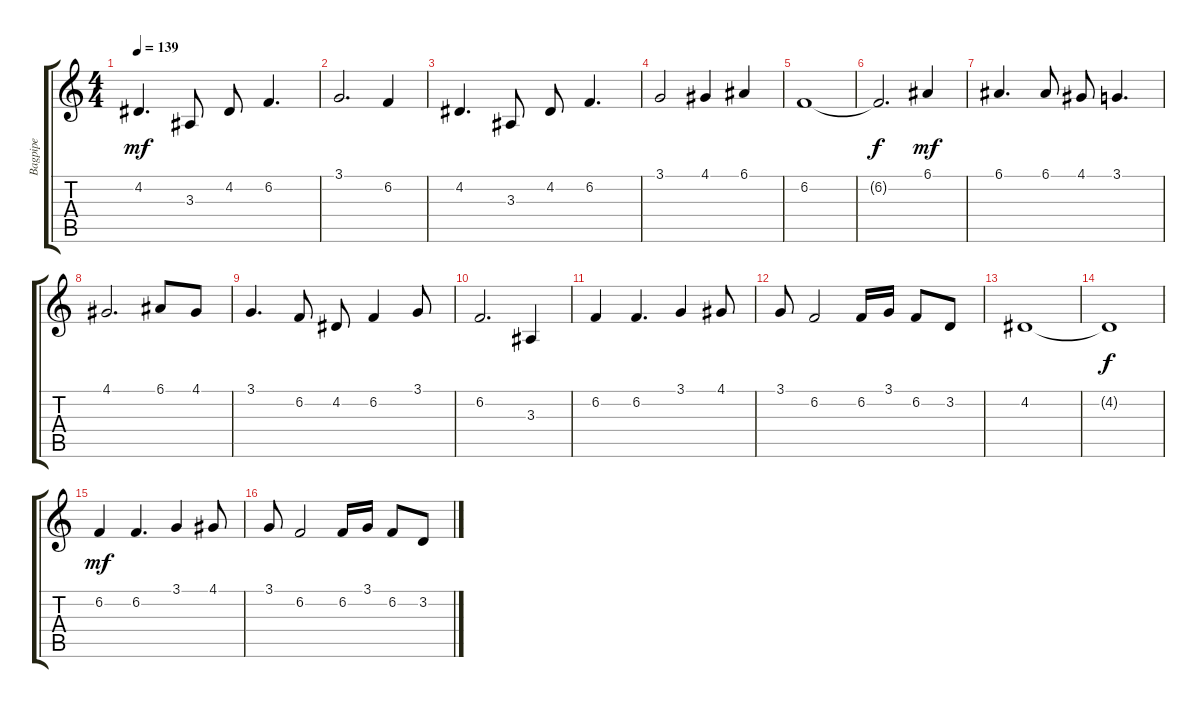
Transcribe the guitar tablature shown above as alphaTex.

\track ("Bagpipe" "Bagpipe") {solo instrument bagpipe}
\staff {score tabs}
\tuning (E4 B3 G3 D3 A2 E2) {hide}
\ts (4 4)
\tempo 139
\clef g2
\ks c
4.2.4{d dy mf} 3.3.8 4.2.8 6.2.4{d} |
3.1.2{d} 6.2.4 |
4.2.4{d} 3.3.8 4.2.8 6.2.4{d} |
3.1.2 4.1.4 6.1.4 |
6.2.1 |
6.2{t}.2{d dy f} 6.1.4{dy mf} |
6.1.4{d} 6.1.8 4.1.8 3.1.4{d} |
4.1.2{d} 6.1.8 4.1.8 |
3.1.4{d} 6.2.8 4.2.8 6.2.4 3.1.8 |
6.2.2{d} 3.3.4 |
6.2.4 6.2.4{d} 3.1.4 4.1.8 |
3.1.8 6.2.2 6.2.16 3.1.16 6.2.8 3.2.8 |
4.2.1 |
4.2{t}.1{dy f} |
6.2.4{dy mf} 6.2.4{d} 3.1.4 4.1.8 |
3.1.8 6.2.2 6.2.16 3.1.16 6.2.8 3.2.8
